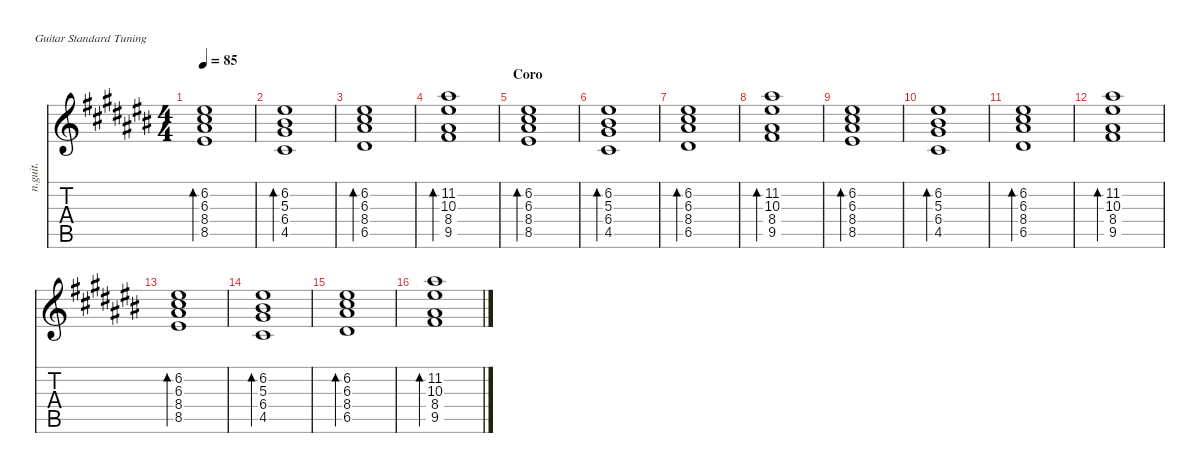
\defaultSystemsLayout 4
\hideDynamics
\bracketExtendMode nobrackets
\otherSystemsTrackNameOrientation horizontal
\track ("Nylon Guitar" "n.guit.") {instrument acousticguitarnylon}
\staff {score tabs}
\tuning (E4 B3 G3 D3 A2 E2)
\ts (4 4)
\tempo 85
\clef g2
\ks a#minor
(8.5{acc #} 8.4{acc #} 6.3{acc #} 6.2{acc #}).1{bd 221 dy mf beam Up} |
(4.5{acc #} 6.4{acc #} 5.3{acc #} 6.2{acc #}).1{bd 221 beam Up} |
(6.5{acc #} 8.4{acc #} 6.3{acc #} 6.2{acc #}).1{bd 221 beam Up} |
(9.5{acc #} 8.4{acc #} 10.3{acc #} 11.2{acc #}).1{bd 221 beam Down} |
\section ("" "Coro")
(8.5{acc #} 8.4{acc #} 6.3{acc #} 6.2{acc #}).1{bd 221 beam Up} |
(4.5{acc #} 6.4{acc #} 5.3{acc #} 6.2{acc #}).1{bd 221 beam Up} |
(6.5{acc #} 8.4{acc #} 6.3{acc #} 6.2{acc #}).1{bd 221 beam Up} |
(9.5{acc #} 8.4{acc #} 10.3{acc #} 11.2{acc #}).1{bd 221 beam Down} |
(8.5{acc #} 8.4{acc #} 6.3{acc #} 6.2{acc #}).1{bd 221 beam Up} |
(4.5{acc #} 6.4{acc #} 5.3{acc #} 6.2{acc #}).1{bd 221 beam Up} |
(6.5{acc #} 8.4{acc #} 6.3{acc #} 6.2{acc #}).1{bd 221 beam Up} |
(9.5{acc #} 8.4{acc #} 10.3{acc #} 11.2{acc #}).1{bd 221 beam Down} |
(8.5{acc #} 8.4{acc #} 6.3{acc #} 6.2{acc #}).1{bd 221 beam Up} |
(4.5{acc #} 6.4{acc #} 5.3{acc #} 6.2{acc #}).1{bd 221 beam Up} |
(6.5{acc #} 8.4{acc #} 6.3{acc #} 6.2{acc #}).1{bd 221 beam Up} |
(9.5{acc #} 8.4{acc #} 10.3{acc #} 11.2{acc #}).1{bd 221 beam Down}
